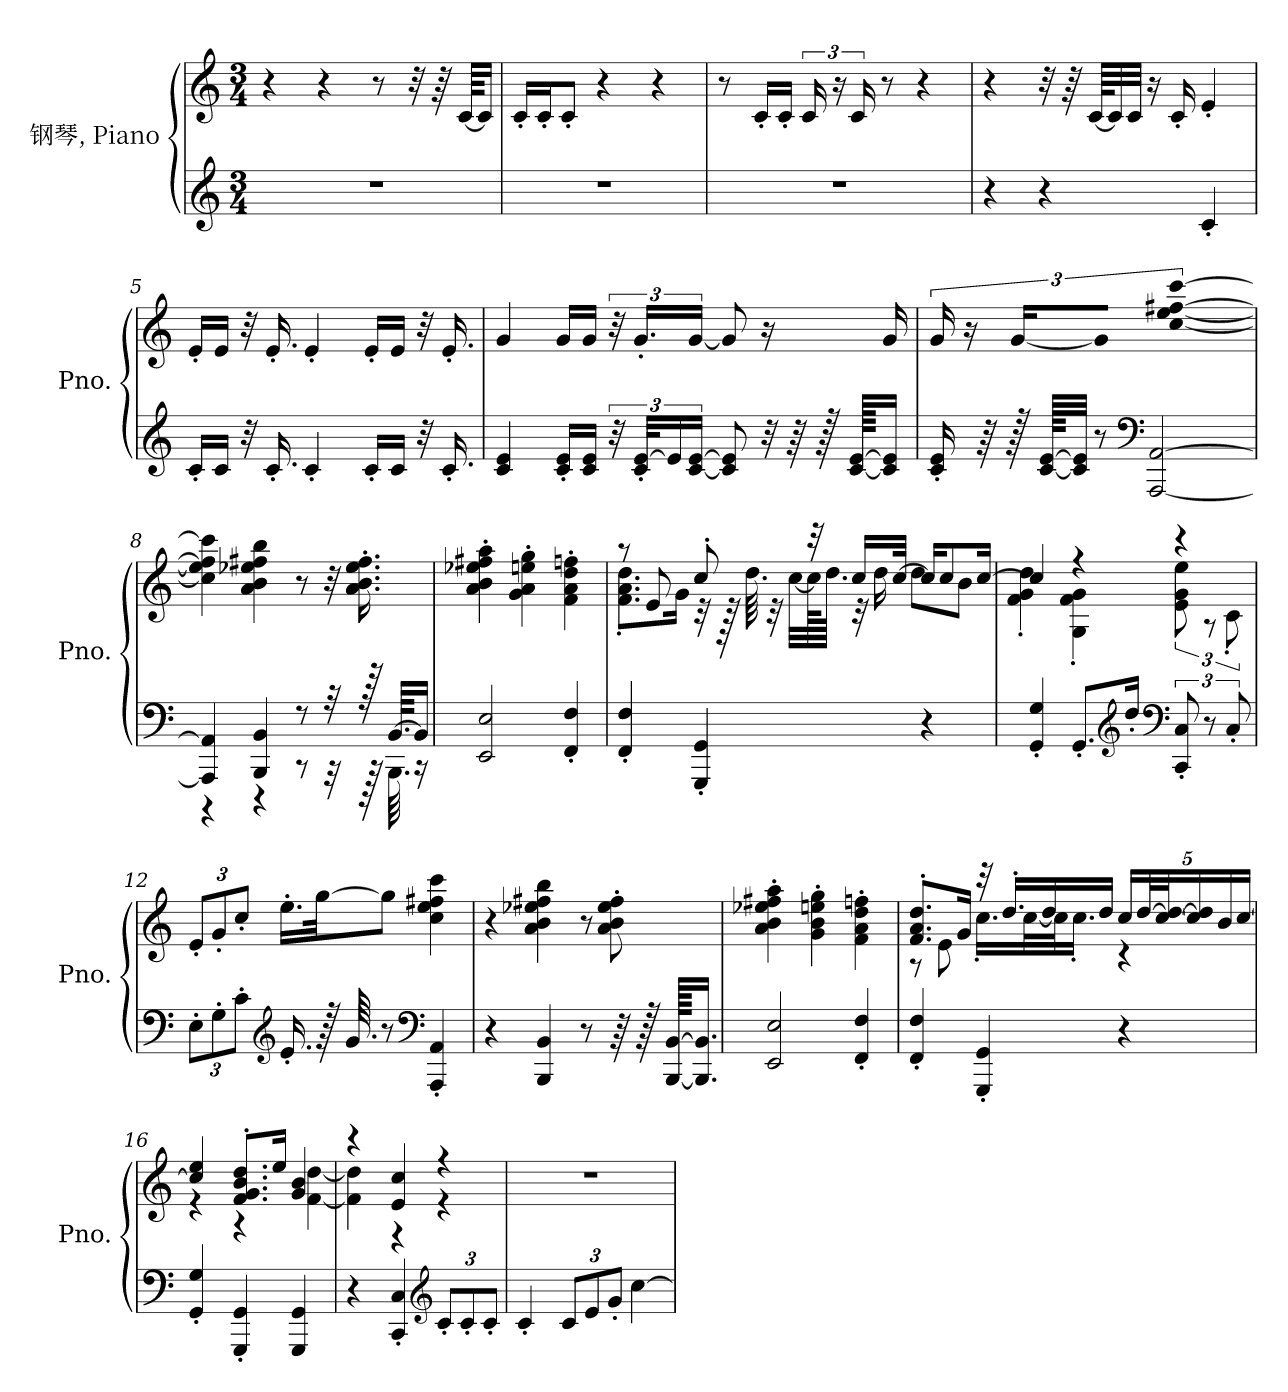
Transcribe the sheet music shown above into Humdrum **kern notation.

**kern	**kern
*part1	*part1
*staff2	*staff1
*I"钢琴, Piano	*
*I'Pno.	*
*clefG2	*clefG2
*k[]	*k[]
*M3/4	*M3/4
*MM124	*MM124
=1	=1
2.r	4r
.	4r
.	8r
.	32r
.	64r
.	[64c/KKLL
.	16c/JJ]
=2	=2
2.r	16c'/LL
.	16c'/J
.	8c'/J
.	4r
.	4r
=3	=3
2.r	8r
.	16c'/LL
.	16c'/JJ
.	24c/
.	24r
.	24c/
.	8r
.	4r
=4	=4
4r	4r
4r	32r
.	64r
.	[64c/KLLL
.	32c/]
.	32c/JJJ
.	16r
.	16c'/
4c'/	4e'/
!!LO:LB:g=z
=5	=5
16c'/LL	16e'/LL
16c/JJ	16e/JJ
32r	32r
16.c'/	16.e'/
4c'/	4e'/
16c'/LL	16e'/LL
16c/JJ	16e/JJ
32r	32r
16.c'/	16.e'/
=6	=6
4c/ 4e/	4g/
16c/' 16e/'LL	16g/LL
16c/ 16e/JJ	16g/JJ
48r	48r
48c/' [48e/'KLL	24.g'/LL
24e/]	.
[24c/ [24e/JJ	[24g/JJ
8c/] 8e/]	8g/]
32r	16r
64r	.
128r	.
[128c/ [128e/KKKLL	.
16c/] 16e/]JJ	16g/
=7	=7
16c/' 16e/'	24g/
.	24r
64r	.
128r	.
.	[24g/KL
[128c/ [128e/KKLLL	.
32c/] 32e/]JJJ	.
8r	8g/J]
*clefF4	*
[2AAA/ [2AA/	[2cc\ [2ee\ [2ff#X\ [2ccc\
!!LO:LB:g=z
=8	=8
*^	*
4AAA/] 4AA/]	4r	4cc\] 4ee\] 4ff#\] 4ccc\]
4BBB/ 4BB/	4r	4a\ 4b\ 4ee-X\ 4ff#X\ 4bb\
8r	8r	8r
32r	32r	32r
128r	128r	16.a\' 16.b\' 16.ee-\' 16.ff#\'
[64.BB/KKLL	64.BBB\	.
16BB/JJ]	16r	.
*v	*v	*
=9	=9
2EE/ 2E/	4a\' 4b\' 4ee-X\' 4ff#X\' 4aa\'
.	4g\' 4a\' 4een\' 4gg\'
4FF/' 4F/'	4f\' 4a\' 4dd\' 4ffn\'
=10	=10
*	*^
4FF/' 4F/'	8r	8.f\' 8.a\' 8.dd\'L
.	8e/	.
.	.	16g\Jk
4GGG/' 4GG/'	8cc'/	32r
.	.	128r
.	.	64.dd\
.	.	32r
.	.	[32cc\LLL
.	32r	128cc\KL]
.	.	64.dd\JJJJ
.	16cc/LL	32r
.	.	16dd\
.	[32cc/JJk	.
4r	16cc/KL]	8dd\L
.	8cc/	.
.	.	8b\J
.	[16cc/Jk	.
!!LO:LB:g=z	!!
=11	=11	=11
4GG/' 4G/'	4cc/]	4f\' 4g\' 4dd\'
8.GG'/L	4r	4G\' 4f\' 4g\'
*clefG2	*	*
16dd'/Jk	.	.
*clefF4	*	*
12CC/' 12C/'	4r	12e\ 12g\ 12ee\
12r	.	12r
12C'/	.	12c'\
*	*v	*v
=12	=12
*Xbrackettup	*Xbrackettup
12E'\L	12e'/L
12G'\	12g'/
12c'\J	12cc'/J
*clefG2	*
16.e'/	16.ee'\LL
128r	[32gg\JK
64.g/	.
8r	8gg\J]
*clefF4	*
4AAA/' 4AA/'	4cc\ 4ee\ 4ff#X\ 4ccc\
=13	=13
4r	4r
4BBB/ 4BB/	4a\ 4b\ 4ee-X\ 4ff#X\ 4bb\
8r	8r
64r	8a\' 8b\' 8ee-\' 8ff#\'
128r	.
[128BBB/ [128BB/KKKLL	.
16.BBB/] 16.BB/]JJ	.
=14	=14
2EE/ 2E/	4a\' 4b\' 4ee-X\' 4ff#X\' 4aa\'
.	4g\' 4b\' 4een\' 4gg\'
4FF/' 4F/'	4f\' 4a\' 4dd\' 4ffn\'
!!LO:LB:g=z
=15	=15
*	*^
4FF/' 4F/'	8.f/' 8.a/' 8.dd/'L	8r
.	.	8e\
.	16g/Jk	.
4GGG/' 4GG/'	32r	16.cc'\LL
.	16.dd'/LL	.
.	.	[32cc\L
.	16dd/	32cc\J]
.	.	16.cc'\JJ
.	16dd/JJ	.
4r	20cc/LL	4r
.	[40dd/L	.
.	[40cc/ 40dd/_J	.
.	20cc/] 20dd/]	.
.	20b/	.
.	[20cc/JJ	.
=16	=16	=16
4GG/' 4G/'	4cc/] 4ee/	4r
4GGG/' 4GG/'	8.f/' 8.g/' 8.b/' 8.dd/'L	4r
.	16ee/Jk	.
4GGG/ 4GG/	4g/ 4b/	[4f\ [4dd\
=17	=17	=17
4r	4r	4f\] 4dd\]
4CC/' 4C/'	4e/ 4cc/	4r
*clefG2	*	*
12c'/L	4r	4r
12c'/	.	.
12c'/J	.	.
*	*v	*v
=18	=18
4c'/	2.r
12c/L	.
12e/	.
12g'/J	.
[4cc\	.
=	=
*-	*-
